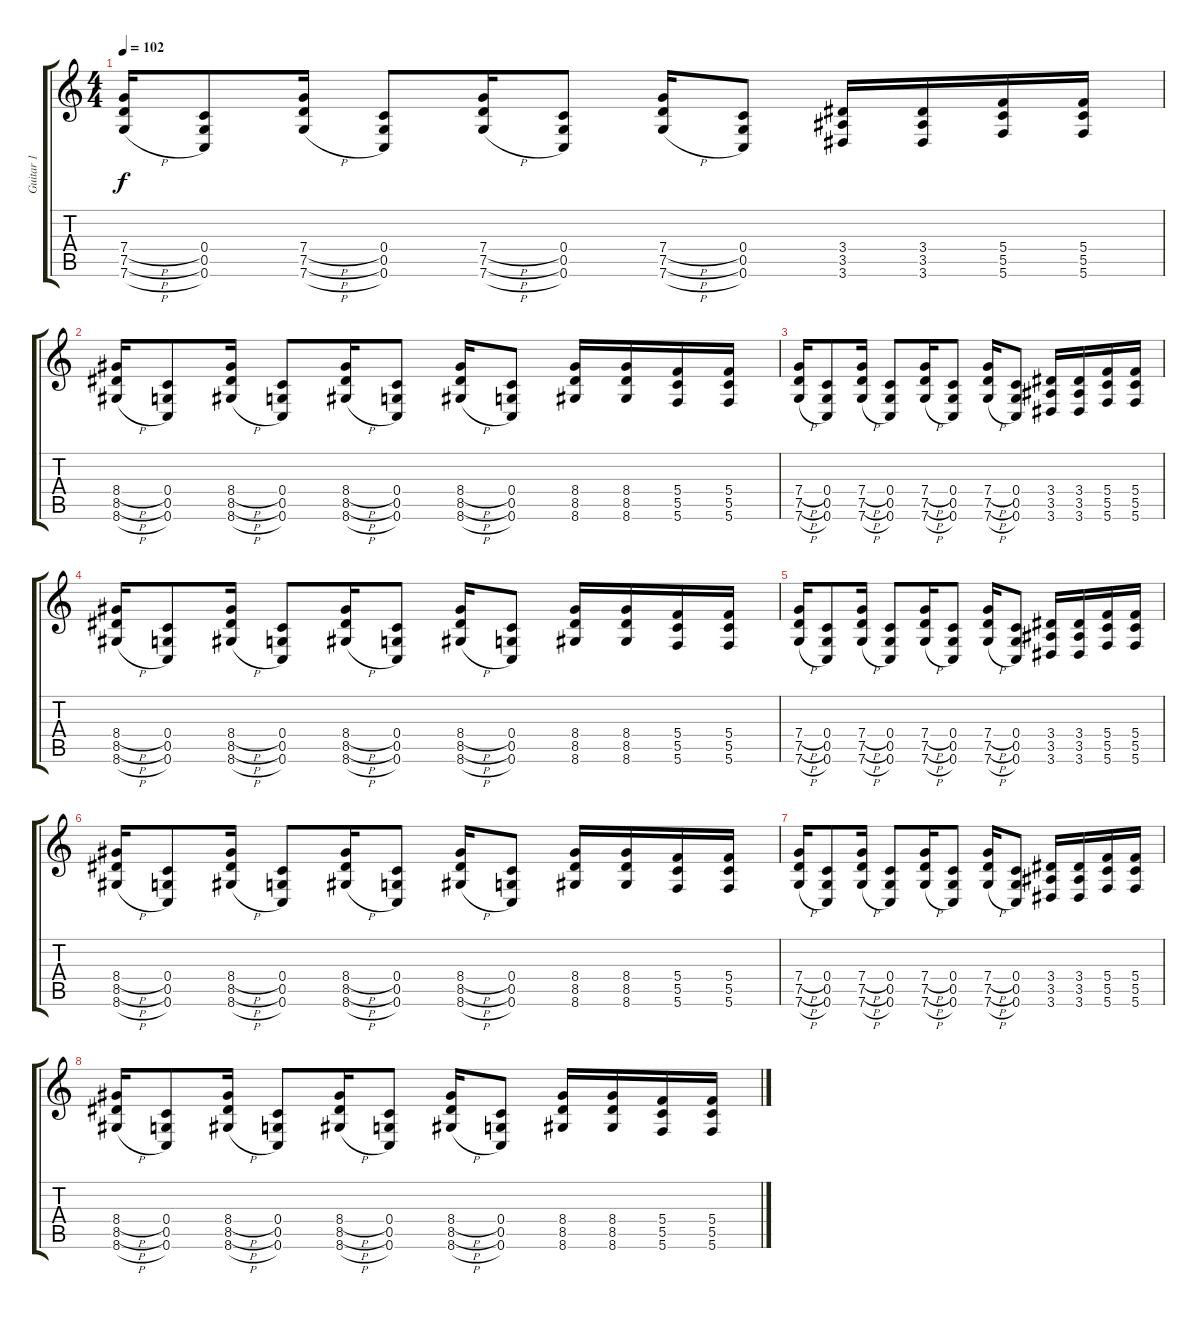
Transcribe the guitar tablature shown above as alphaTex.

\track ("Guitar 1" "Guitar 1") {instrument distortionguitar}
\staff {score tabs}
\tuning (D4 A3 F3 C3 G2 C2) {hide}
\ts (4 4)
\tempo 102
\clef g2
\ks c
(7.4{h} 7.5{h} 7.6{h}).16{dy f} (0.4 0.5 0.6).8 (7.4{h} 7.5{h} 7.6{h}).16 (0.4 0.5 0.6).8 (7.4{h} 7.5{h} 7.6{h}).16 (0.4 0.5 0.6).8 (7.4{h} 7.5{h} 7.6{h}).16 (0.4 0.5 0.6).8 (3.4 3.5 3.6).16 (3.4 3.5 3.6).16 (5.4 5.5 5.6).16 (5.4 5.5 5.6).16 |
(8.4{h} 8.5{h} 8.6{h}).16 (0.4 0.5 0.6).8 (8.4{h} 8.5{h} 8.6{h}).16 (0.4 0.5 0.6).8 (8.4{h} 8.5{h} 8.6{h}).16 (0.4 0.5 0.6).8 (8.4{h} 8.5{h} 8.6{h}).16 (0.4 0.5 0.6).8 (8.4 8.5 8.6).16 (8.4 8.5 8.6).16 (5.4 5.5 5.6).16 (5.4 5.5 5.6).16 |
(7.4{h} 7.5{h} 7.6{h}).16 (0.4 0.5 0.6).8 (7.4{h} 7.5{h} 7.6{h}).16 (0.4 0.5 0.6).8 (7.4{h} 7.5{h} 7.6{h}).16 (0.4 0.5 0.6).8 (7.4{h} 7.5{h} 7.6{h}).16 (0.4 0.5 0.6).8 (3.4 3.5 3.6).16 (3.4 3.5 3.6).16 (5.4 5.5 5.6).16 (5.4 5.5 5.6).16 |
(8.4{h} 8.5{h} 8.6{h}).16{volume 7} (0.4 0.5 0.6).8 (8.4{h} 8.5{h} 8.6{h}).16 (0.4 0.5 0.6).8 (8.4{h} 8.5{h} 8.6{h}).16 (0.4 0.5 0.6).8 (8.4{h} 8.5{h} 8.6{h}).16 (0.4 0.5 0.6).8 (8.4 8.5 8.6).16 (8.4 8.5 8.6).16 (5.4 5.5 5.6).16 (5.4 5.5 5.6).16 |
(7.4{h} 7.5{h} 7.6{h}).16 (0.4 0.5 0.6).8 (7.4{h} 7.5{h} 7.6{h}).16 (0.4 0.5 0.6).8 (7.4{h} 7.5{h} 7.6{h}).16 (0.4 0.5 0.6).8 (7.4{h} 7.5{h} 7.6{h}).16 (0.4 0.5 0.6).8 (3.4 3.5 3.6).16 (3.4 3.5 3.6).16 (5.4 5.5 5.6).16 (5.4 5.5 5.6).16 |
(8.4{h} 8.5{h} 8.6{h}).16 (0.4 0.5 0.6).8 (8.4{h} 8.5{h} 8.6{h}).16 (0.4 0.5 0.6).8 (8.4{h} 8.5{h} 8.6{h}).16 (0.4 0.5 0.6).8 (8.4{h} 8.5{h} 8.6{h}).16 (0.4 0.5 0.6).8 (8.4 8.5 8.6).16 (8.4 8.5 8.6).16 (5.4 5.5 5.6).16 (5.4 5.5 5.6).16 |
(7.4{h} 7.5{h} 7.6{h}).16 (0.4 0.5 0.6).8 (7.4{h} 7.5{h} 7.6{h}).16 (0.4 0.5 0.6).8 (7.4{h} 7.5{h} 7.6{h}).16 (0.4 0.5 0.6).8 (7.4{h} 7.5{h} 7.6{h}).16 (0.4 0.5 0.6).8 (3.4 3.5 3.6).16 (3.4 3.5 3.6).16 (5.4 5.5 5.6).16 (5.4 5.5 5.6).16 |
(8.4{h} 8.5{h} 8.6{h}).16{volume 4} (0.4 0.5 0.6).8 (8.4{h} 8.5{h} 8.6{h}).16 (0.4 0.5 0.6).8 (8.4{h} 8.5{h} 8.6{h}).16 (0.4 0.5 0.6).8 (8.4{h} 8.5{h} 8.6{h}).16 (0.4 0.5 0.6).8 (8.4 8.5 8.6).16 (8.4 8.5 8.6).16 (5.4 5.5 5.6).16 (5.4 5.5 5.6).16
